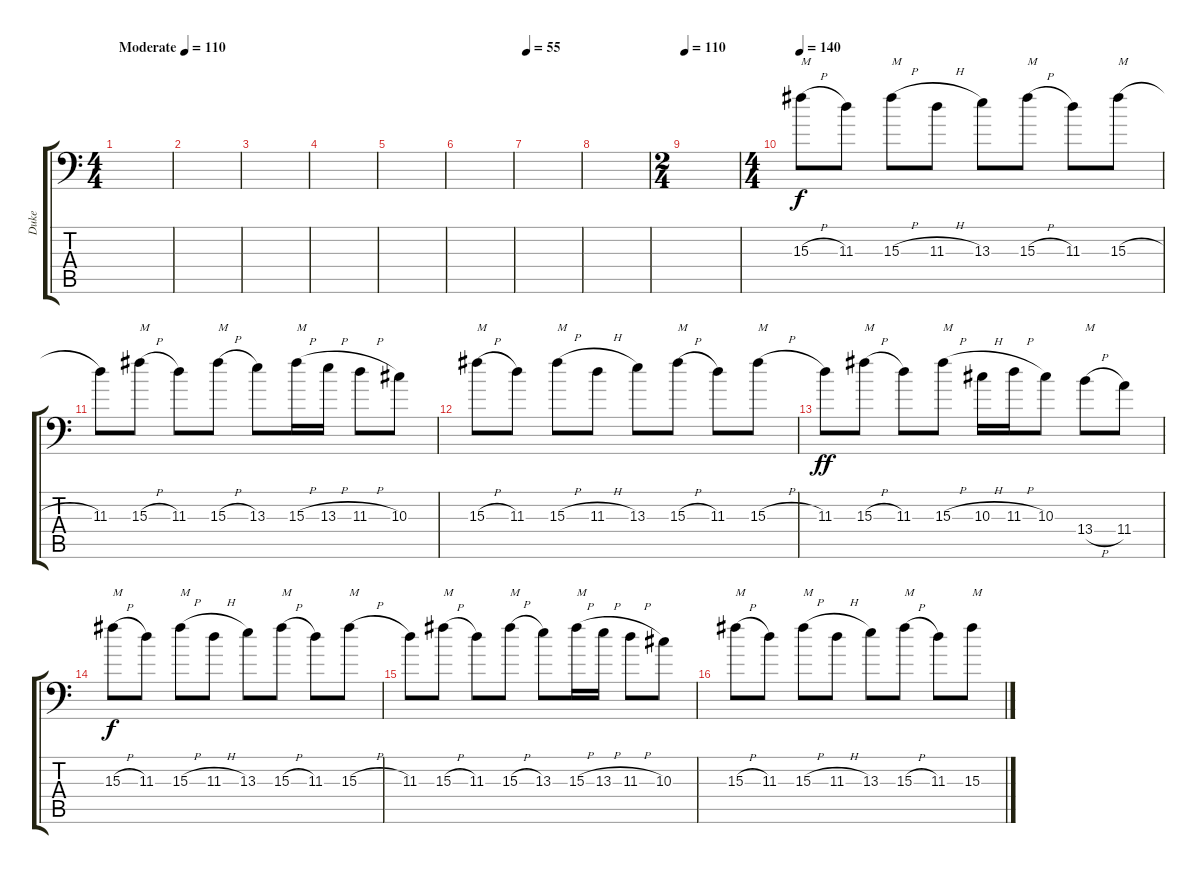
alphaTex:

\track ("Duke" "Duke") {instrument overdrivenguitar}
\staff {score tabs}
\tuning (C4 G3 Eb3 Bb2 F2 Bb1) {hide}
\ts (4 4)
\tempo (110 "Moderate")
\clef f4
\ks c
|
|
|
|
|
|
\tempo 55
|
|
\ts (2 4)
\tempo 110
|
\ts (4 4)
\tempo 140
15.3{h}.8{txt "М"} 11.3.8 15.3{h}.8{txt "М"} 11.3{h}.8 13.3.8 15.3{h}.8{txt "М"} 11.3.8 15.3{h}.8{txt "М"} |
11.3.8 15.3{h}.8{txt "M"} 11.3.8 15.3{h}.8{txt "M"} 13.3.8 15.3{h}.16{txt "M"} 13.3{h}.16 11.3{h}.8 10.3.8 |
15.3{h}.8{txt "М"} 11.3.8 15.3{h}.8{txt "М"} 11.3{h}.8 13.3.8 15.3{h}.8{txt "М"} 11.3.8 15.3{h}.8{txt "М"} |
11.3.8{dy ff} 15.3{h}.8{txt "M"} 11.3.8 15.3{h}.8{txt "M"} 10.3{h}.16 11.3{h}.16 10.3.8 13.4{h}.8{txt "M"} 11.4.8 |
15.3{h}.8{txt "М" dy f} 11.3.8 15.3{h}.8{txt "М"} 11.3{h}.8 13.3.8 15.3{h}.8{txt "М"} 11.3.8 15.3{h}.8{txt "М"} |
11.3.8 15.3{h}.8{txt "M"} 11.3.8 15.3{h}.8{txt "M"} 13.3.8 15.3{h}.16{txt "M"} 13.3{h}.16 11.3{h}.8 10.3.8 |
15.3{h}.8{txt "М"} 11.3.8 15.3{h}.8{txt "М"} 11.3{h}.8 13.3.8 15.3{h}.8{txt "М"} 11.3.8 15.3{h}.8{txt "М"}
